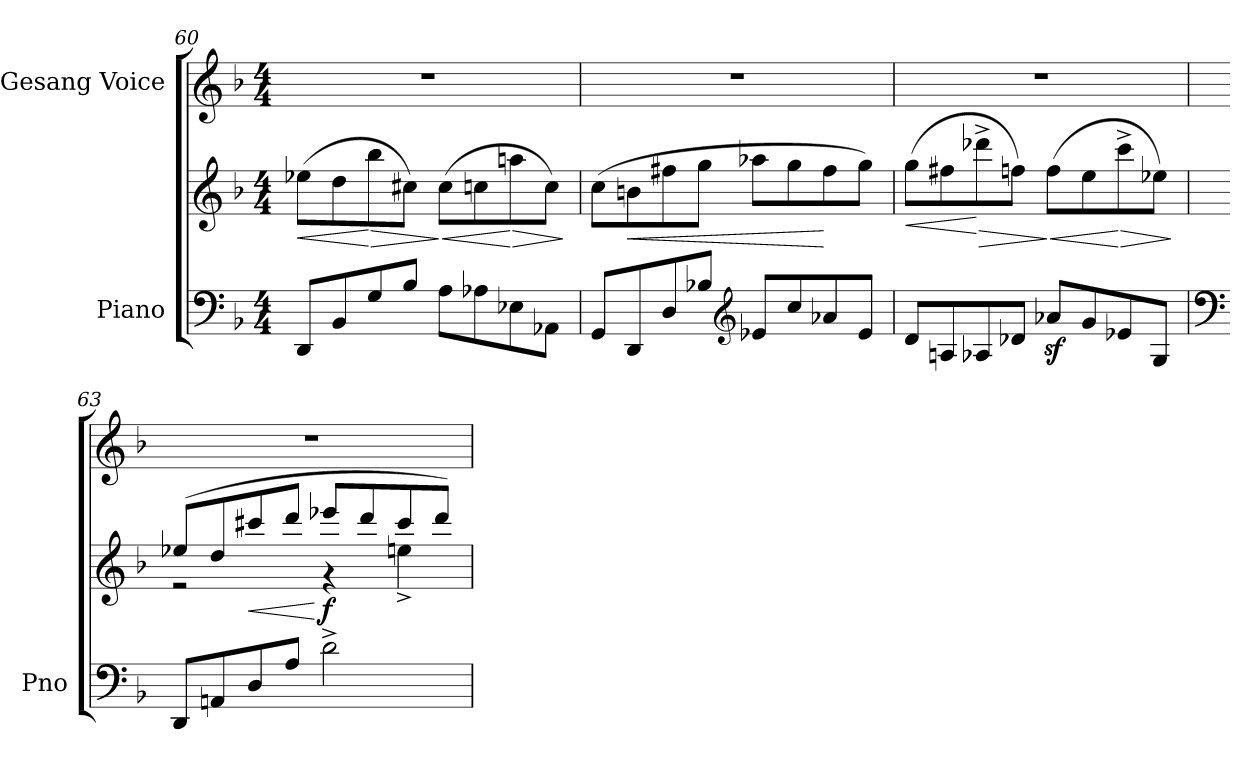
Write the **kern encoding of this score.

**kern	**kern	**dynam	**kern
*part2	*part2	*part2	*part1
*staff3	*staff2	*staff2/3	*staff1
*I"Piano	*	*	*I"Gesang Voice
*I'Pno	*	*	*
*clefF4	*clefG2	*	*clefG2
*k[b-]	*k[b-]	*	*k[b-]
*M4/4	*M4/4	*	*M4/4
=60	=60	=60	=60
!	!	!LO:HP:b	!
8DD/L	(8ee-X\L	<	1r
8BB-/	8dd\	.	.
!	!	!LO:HP:n=1:b	!
8G/	8bb-\	[ >	.
8B-/J	8cc#X\J)	.	.
!	!	!LO:HP:n=1:b	!
8A\L	(8cc#\L	] <	.
8A-X\	8ccn\	.	.
!	!	!LO:HP:n=1:b	!
8E-X\	8aan\	[ >	.
8AA-X\J	8cc\J)	.	.
.	.	]	.
=61	=61	=61	=61
8GG/L	(8cc\L	.	1r
!	!	!LO:HP:b	!
8DD/	8bn\	<	.
8D/	8ff#X\	.	.
8B-X/J	8gg\J	.	.
*clefG2	*	*	*
8e-X/L	8aa-X\L	.	.
8cc/	8gg\	.	.
8a-X/	8ff#\	[	.
8e-/J	8gg\J)	.	.
=62	=62	=62	=62
!	!	!LO:HP:b	!
8d/L	(8gg\L	<	1r
8An/	8ff#X\	.	.
!	!	!LO:HP:n=1:b	!
8A-X/	8ddd-X^\	[ >	.
8d-X/J	8ffn\J)	.	.
!	!	!LO:HP:n=1:b	!
8a-Xz</L	(8ff\L	] <	.
8g/	8ee\	.	.
!	!	!LO:HP:n=1:b	!
8e-X/	8ccc^\	[ >	.
8G/J	8ee-X\J)	.	.
.	.	]	.
=63	=63	=63	=63
*clefF4	*	*	*
*	*^	*	*
8DD/L	(8ee-X/L	2r	.	1r
8AAn/	8dd/	.	.	.
!	!	!	!LO:HP:b	!
8D/	8ccc#X/	.	<	.
8A/J	8ddd/J	.	.	.
!	!	!	!LO:DY:n=1:b	!
2d^\	8eee-X/L	4r	[ f	.
.	8ddd/	.	.	.
.	8ccc#/	4een^\	.	.
.	8ddd/J)	.	.	.
*	*v	*v	*	*
=	=	=	=
*-	*-	*-	*-
